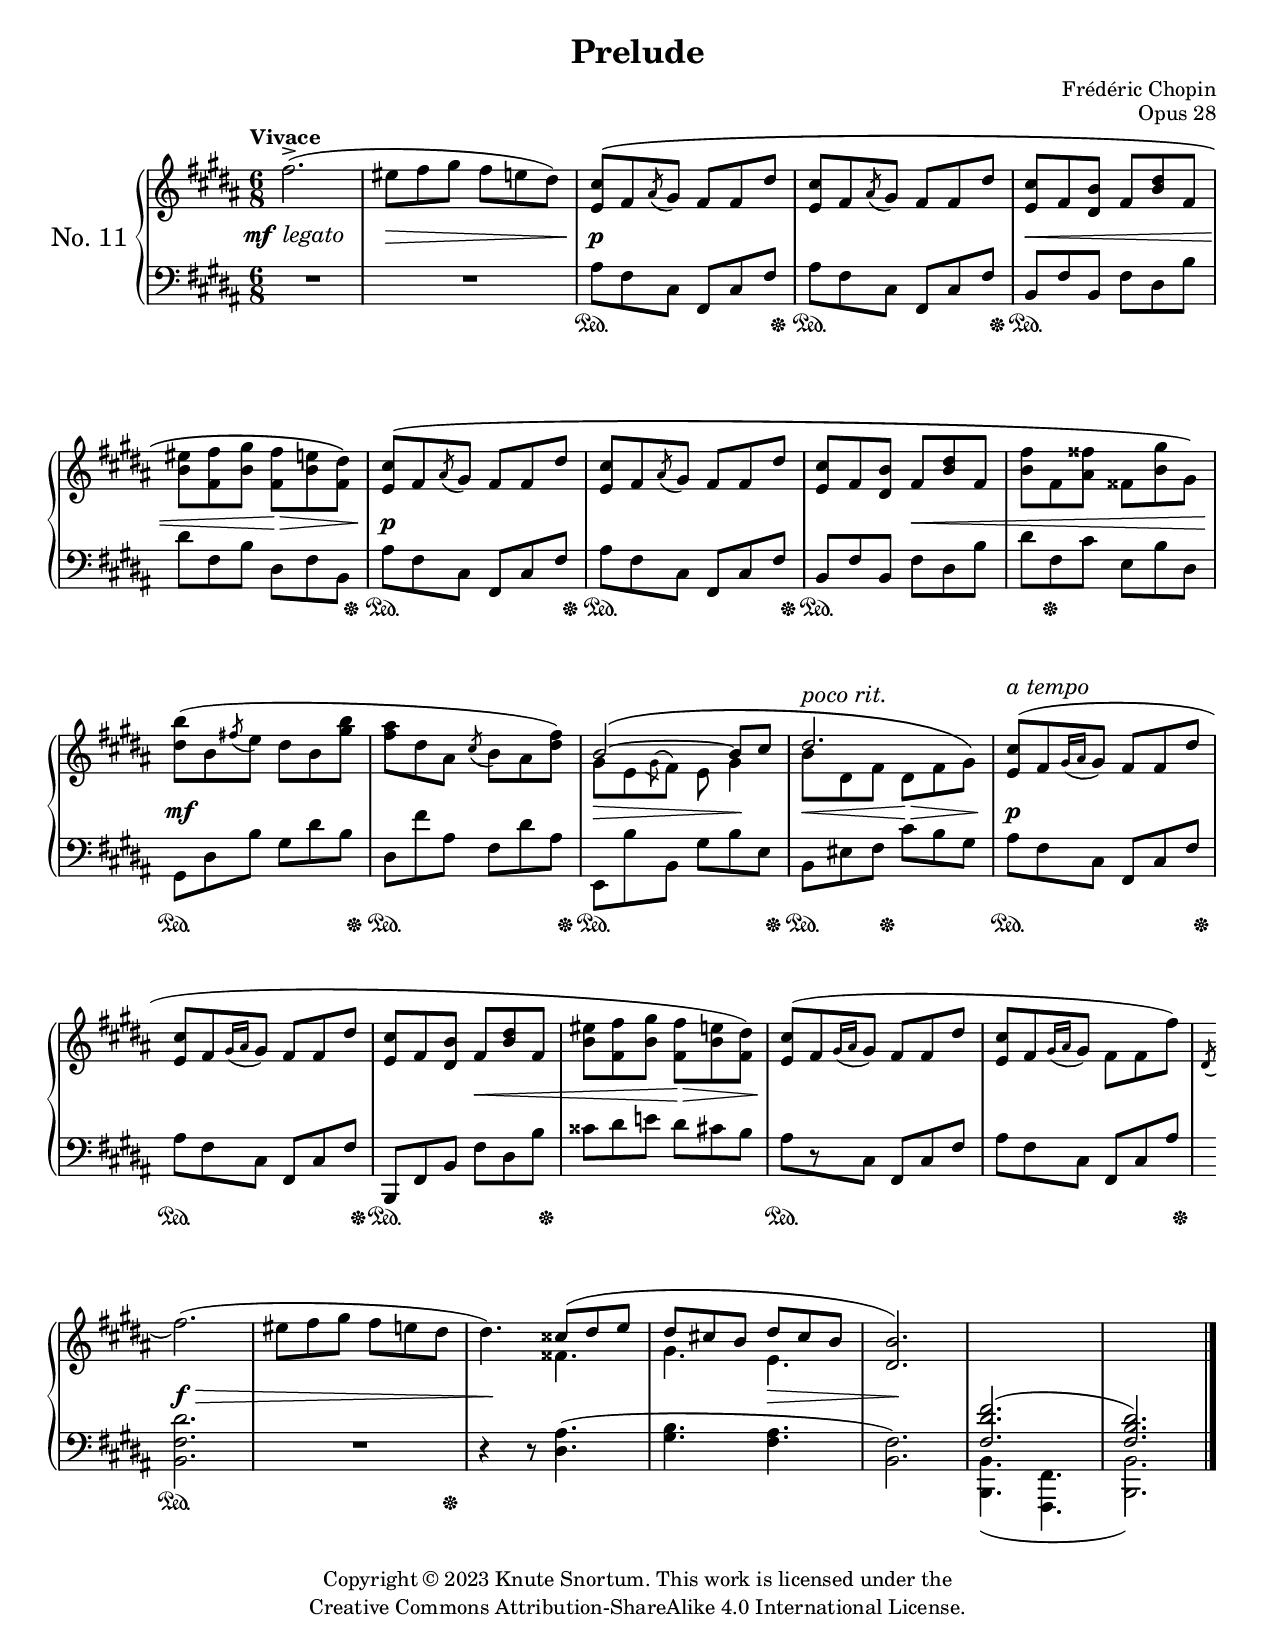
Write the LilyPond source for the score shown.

\version "2.24.0"

\include "includes/header-paper.ily"
%...+....1....+....2....+....3....+....4....+....5....+....6....+....7....+....

\version "2.24.0"
\language "english"

\include "global-variables.ily"

%%% Positions and shapes %%%

slurShapeA = \shape #'((0 . 2) (0 . 0) (0 . 0) (0 . 0)) \etc

%%% Music %%%

global = {
  \time 6/8
  \key b \major
  \accidentalStyle piano
}

rightHand = \relative {
  \clef treble
  \global
  \set Score.tempoHideNote = ##t 
  \tempo "Vivace" 4. = 100
  
  fs''2.->( |
  es8 fs gs fs e ds) |
  <e, cs'>8\( fs \acciaccatura { as8 } gs fs fs ds' |
  <e, cs'>8 fs \acciaccatura { as8 } gs fs fs ds' |
  <e, cs'>8 fs <ds b'> fs <b ds> fs |
  <b es>8 <fs fs'> <b gs'> <fs fs'> <b e> <fs ds'>\) |
  <e cs'>8\( fs \acciaccatura { as8 } gs fs fs ds' |
  <e, cs'>8 fs \acciaccatura { as8 } gs fs fs ds' |
  
  \barNumberCheck 9
  <e, cs'>8 fs <ds b'> fs <b ds> fs |
  <b fs'>8 fs <as fss'> fss<b gs'> gs\) |
  <ds' b'>8( b \acciaccatura { fs'8 } e8 ds b <gs' b> |
  <as fs> ds, as \acciaccatura { cs8 } b8 as <ds fs>) |
  <<
    { b2-\slurShapeA \(~ b8 cs | ds2.*2/3^\pocoRit s8 \hideNotes gs,\) | }
    \\
    { 
      gs8 e \acciaccatura { \slurUp gs8 } fs e gs4 | 
      \tempo 4. = 94 b8 ds, fs \tempo 4. = 88 ds fs gs | 
    }
  >> 
  \tempo 4. = 100 <e cs'>8[(^\aTempo fs \appoggiatura { gs16[ as] } gs8] 
    fs fs ds' |
  <e, cs'>8[ fs \appoggiatura { gs16[ as] } gs8] fs fs ds' |
  
  \barNumberCheck 17
  <e, cs'>8 fs <ds b'> fs <b ds> fs |
  <b es>8 <fs fs'> <b gs'> <fs fs'> <b e> <fs ds'>) |
  <e cs'>8[( fs \appoggiatura { gs16[ as] } gs8] fs fs ds' |
  <e, cs'>8[ fs \appoggiatura { gs16[ as] } gs8] fs fs fs') |
  \acciaccatura { ds,8 } fs'2.( |
  \tempo 4. = 78 es8 fs gs fs e ds |
  % \barNumberCheck 23
  ds4.) 
    <<
      { \voiceOne css8( ds e | ds cs b ds cs b | <ds, b'>2.) | }
      \\
      { \voiceTwo fss4. | gs4. e | s2. | }
    >> 
  \staffDown
  \voiceOne
  \tempo 4. = 72 <fs, ds' fs>2.( |
  <fs b ds>2.) |
  \bar "|."
}

leftHand = \relative {
  \clef bass
  \global

  R2. * 2 |
  as8 fs cs fs, cs' fs |
  as8 fs cs fs, cs' fs |
  b,8 fs' b, fs' ds b' |
  ds8 fs, b ds, fs b, |
  as'8 fs cs fs, cs' fs |
  as8 fs cs fs, cs' fs |
  
  \barNumberCheck 9
  b,8 fs' b, fs' ds b' |
  ds8 fs, cs' e, b' ds, |
  gs,8 ds' b' gs ds' b |
  ds,8 fs' as, fs ds' as |
  \stemDown e,8 b'' b, \stemNeutral gs' b e, |
  b8 es fs cs' b gs |
  as8 fs cs fs, cs' fs |
  as8 fs cs fs, cs' fs |
  
  \barNumberCheck 17
  b,,8 fs' b fs' ds b' |
  css8 ds e ds cs b |
  as8[ r cs,] fs, cs' fs |
  as8 fs cs fs, cs' as' |
  <b, fs' ds'>2. |
  R2. |
  r4 r8 <ds as'>4.( |
  <gs b>4. <fs as> |
  
  \barNumberCheck 25
  <b, fs'>2.) |
  \voiceFour
  <b, b'>4.( <fs fs'> |
  <b b'>2.) |
}

dynamics = {
  \override TextScript.Y-offset = -0.5
  \tag layout { s2.-\tweak X-offset -4 ^\mfLegato | }
  \tag midi   { s2.\mf | }
  s2.\> |
  s2.\p |
  s2. |
  s2.\< |
  s4. s\> |
  s2.\p |
  s2. |
  
  \barNumberCheck 9
  s4. s\< |
  s2. |
  s2.\mf |
  s2. |
  s4.\> s8 s4\! |
  s4.\< s4\> s16 s\! |
  s2.\p |
  s2. |
  
  \barNumberCheck 17
  s4. s\< |
  s4. s\> |
  s2.\! |
  s2. |
  \override Hairpin.to-barline = ##f
  s2.\f\> |
  s2. |
  s4.\! s |
  s4. s\> |
  
  \barNumberCheck 25
  s2.\! |
  s2. * 2 |
}

pedal = {
  s2. * 2 |
  s4.\sustainOn s4 s16 s\sustainOff |
  s4.\sustainOn s4 s16 s\sustainOff |
  s2.\sustainOn |
  s4. s4 s16 s\sustainOff |
  s4.\sustainOn s4 s16 s\sustainOff |
  s4.\sustainOn s4 s16 s\sustainOff |
  
  \barNumberCheck 9
  s2.\sustainOn |
  s8 s4\sustainOff s4. |
  \repeat unfold 3 { s4.\sustainOn s4 s16 s\sustainOff | }
  s4\sustainOn s16 s\sustainOff s4. |
  s4.\sustainOn s4 s16 s\sustainOff |
  s4.\sustainOn s4 s16 s\sustainOff |
  
  \barNumberCheck 17
  s4.\sustainOn s4 s16 s\sustainOff |
  s2. |
  s2.\sustainOn |
  s4. s4 s16 s\sustainOff |
  s2.\sustainOn |
  s4. s4 s16 s\sustainOff |
}

forceBreaks = {
  \repeat unfold 4 { s2.\noBreak } s2.\break\noPageBreak
  \repeat unfold 4 { s2.\noBreak } s2.\break\noPageBreak
  \repeat unfold 4 { s2.\noBreak } s2.\break\noPageBreak
  \repeat unfold 4 { s2.\noBreak } s2.\break\noPageBreak
}

preludeElevenMusic = \score { 
  \keepWithTag #'layout
  \new PianoStaff \with { 
    instrumentName = \markup \huge "No. 11"
  } <<
    \new Staff = "upper" \rightHand
    \new Dynamics \dynamics
    \new Staff = "lower" \leftHand
    \new Dynamics \pedal
    \new Devnull \forceBreaks
  >>
  \layout {}
}

preludeElevenMidi = \book {
  \bookOutputName "prelude-op28-no11"
  \score { 
    \keepWithTag #'midi
    <<
      \new Staff = "upper" << \rightHand \dynamics \pedal >>
      \new Staff = "lower" << \leftHand \dynamics \pedal >>
    >>
    \midi {}
  }
}


\header {
  title = "Prelude"
  opus = "Opus 28"
  composer = "Frédéric Chopin"
}

\preludeElevenMusic
\preludeElevenMidi
